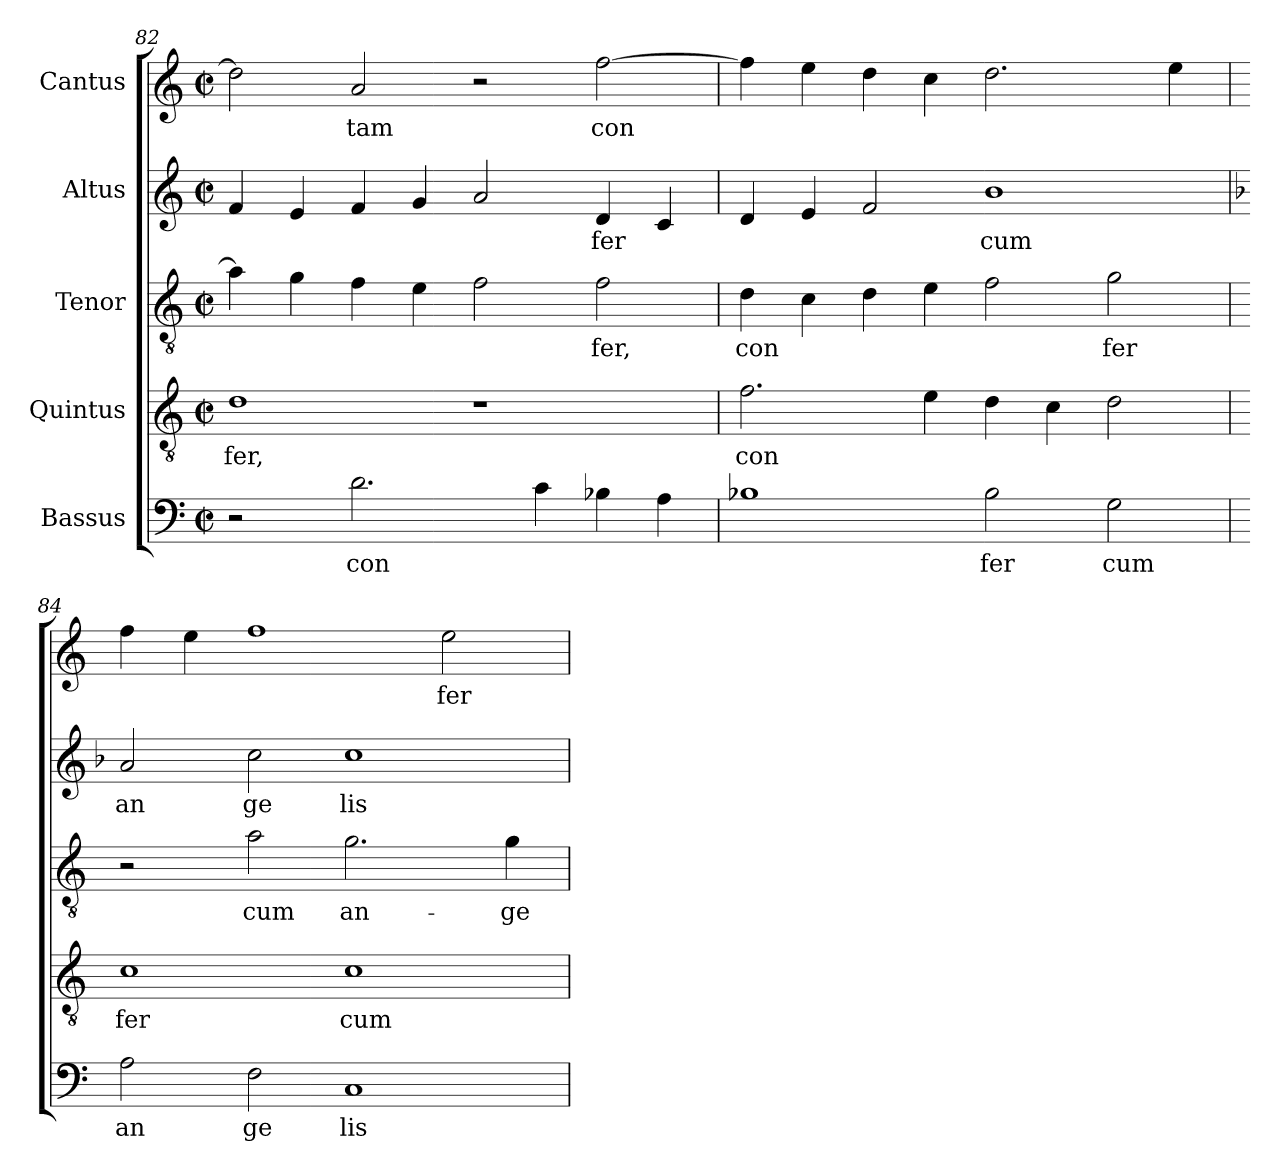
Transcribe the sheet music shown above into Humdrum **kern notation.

**kern	**text	**kern	**text	**kern	**text	**kern	**text	**kern	**text
*part5	*part5	*part4	*part4	*part3	*part3	*part2	*part2	*part1	*part1
*staff5	*staff5	*staff4	*staff4	*staff3	*staff3	*staff2	*staff2	*staff1	*staff1
*I"Bassus	*	*I"Quintus	*	*I"Tenor	*	*I"Altus	*	*I"Cantus	*
*clefF4	*	*clefGv2	*	*clefGv2	*	*clefG2	*	*clefG2	*
*k[]	*	*k[]	*	*k[]	*	*k[]	*	*k[]	*
*C:	*	*C:	*	*C:	*	*C:	*	*C:	*
*M2/2	*	*M2/2	*	*M2/2	*	*M2/2	*	*M2/2	*
*met(c|)	*	*met(c|)	*	*met(c|)	*	*met(c|)	*	*met(c|)	*
=82	=82	=82	=82	=82	=82	=82	=82	=82	=82
!	!	!	!LO:LY:b:cj	!	!LO:LY:b	!	!LO:LY:b:cj	!	!LO:LY:b:cj
2r	.	1d	fer,	4a\]	.	4f/	--	2dd\]	--
!	!	!	!	!	!LO:LY:b	!	!LO:LY:b:cj	!	!
.	.	.	.	4g\	.	4e/	--	.	.
!	!LO:LY:b:cj	!	!	!	!LO:LY:b	!	!LO:LY:b:cj	!	!LO:LY:b:cj
2.d\	con	.	.	4f\	.	4f/	--	2a/	-tam
!	!	!	!	!	!LO:LY:b	!	!LO:LY:b:cj	!	!
.	.	.	.	4e\	.	4g/	--	.	.
!	!	!	!	!	!LO:LY:b	!	!LO:LY:b:cj	!	!
.	.	1r	.	2f\	.	2a/	--	2r	.
!	!LO:LY:b:cj	!	!	!	!	!	!	!	!
4c\	.	.	.	.	.	.	.	.	.
!	!LO:LY:b:cj	!	!	!	!LO:LY:b	!	!LO:LY:b:cj	!	!LO:LY:b:cj
4B-X\	.	.	.	2f\	fer,	4d/	-fer	[>2ff\	con-
!	!LO:LY:b:cj	!	!	!	!	!	!LO:LY:b:cj	!	!
4A\	.	.	.	.	.	4c/	.	.	.
=83	=83	=83	=83	=83	=83	=83	=83	=83	=83
!	!LO:LY:b:cj	!	!LO:LY:b:cj	!	!LO:LY:b	!	!LO:LY:b:cj	!	!LO:LY:b:cj
1B-X	.	2.f\	con	4d\	con	4d/	.	4ff\]	--
!	!	!	!	!	!LO:LY:b	!	!LO:LY:b:cj	!	!LO:LY:b:cj
.	.	.	.	4c\	.	4e/	.	4ee\	--
!	!	!	!	!	!LO:LY:b	!	!LO:LY:b:cj	!	!LO:LY:b:cj
.	.	.	.	4d\	.	2f/	.	4dd\	--
!	!	!	!LO:LY:b:cj	!	!LO:LY:b	!	!	!	!LO:LY:b:cj
.	.	4e\	.	4e\	.	.	.	4cc\	--
!	!LO:LY:b:cj	!	!LO:LY:b:cj	!	!LO:LY:b	!	!LO:LY:b:cj	!	!LO:LY:b:cj
2B-\	fer	4d\	.	2f\	.	1b	cum	2.dd\	--
!	!	!	!LO:LY:b:cj	!	!	!	!	!	!
.	.	4c\	.	.	.	.	.	.	.
!	!LO:LY:b:cj	!	!LO:LY:b:cj	!	!LO:LY:b	!	!	!	!
2G\	cum	2d\	.	2g\	fer	.	.	.	.
!	!	!	!	!	!	!	!	!	!LO:LY:b:cj
.	.	.	.	.	.	.	.	4ee\	--
!!LO:PB:g=z
=84	=84	=84	=84	=84	=84	=84	=84	=84	=84
*	*	*	*	*	*	*k[b-]	*	*	*
*	*	*	*	*	*	*F:	*	*	*
!	!LO:LY:b:cj	!	!LO:LY:b:cj	!	!	!	!LO:LY:b:cj	!	!LO:LY:b:cj
2A\	an	1c	fer	2r	.	2a/	an	4ff\	--
!	!	!	!	!	!	!	!	!	!LO:LY:b:cj
.	.	.	.	.	.	.	.	4ee\	--
!	!LO:LY:b:cj	!	!	!	!LO:LY:b	!	!LO:LY:b:cj	!	!LO:LY:b:cj
2F\	ge	.	.	2a\	cum	2cc\	ge	1ff	--
!	!LO:LY:b:cj	!	!LO:LY:b:cj	!	!LO:LY:b	!	!LO:LY:b:cj	!	!
1C	lis	1c	cum	2.g\	an-	1cc	lis	.	.
!	!	!	!	!	!	!	!	!	!LO:LY:b:cj
.	.	.	.	.	.	.	.	2ee\	-fer
!	!	!	!	!	!LO:LY:b	!	!	!	!
.	.	.	.	4g\	-ge-	.	.	.	.
=	=	=	=	=	=	=	=	=	=
*-	*-	*-	*-	*-	*-	*-	*-	*-	*-
